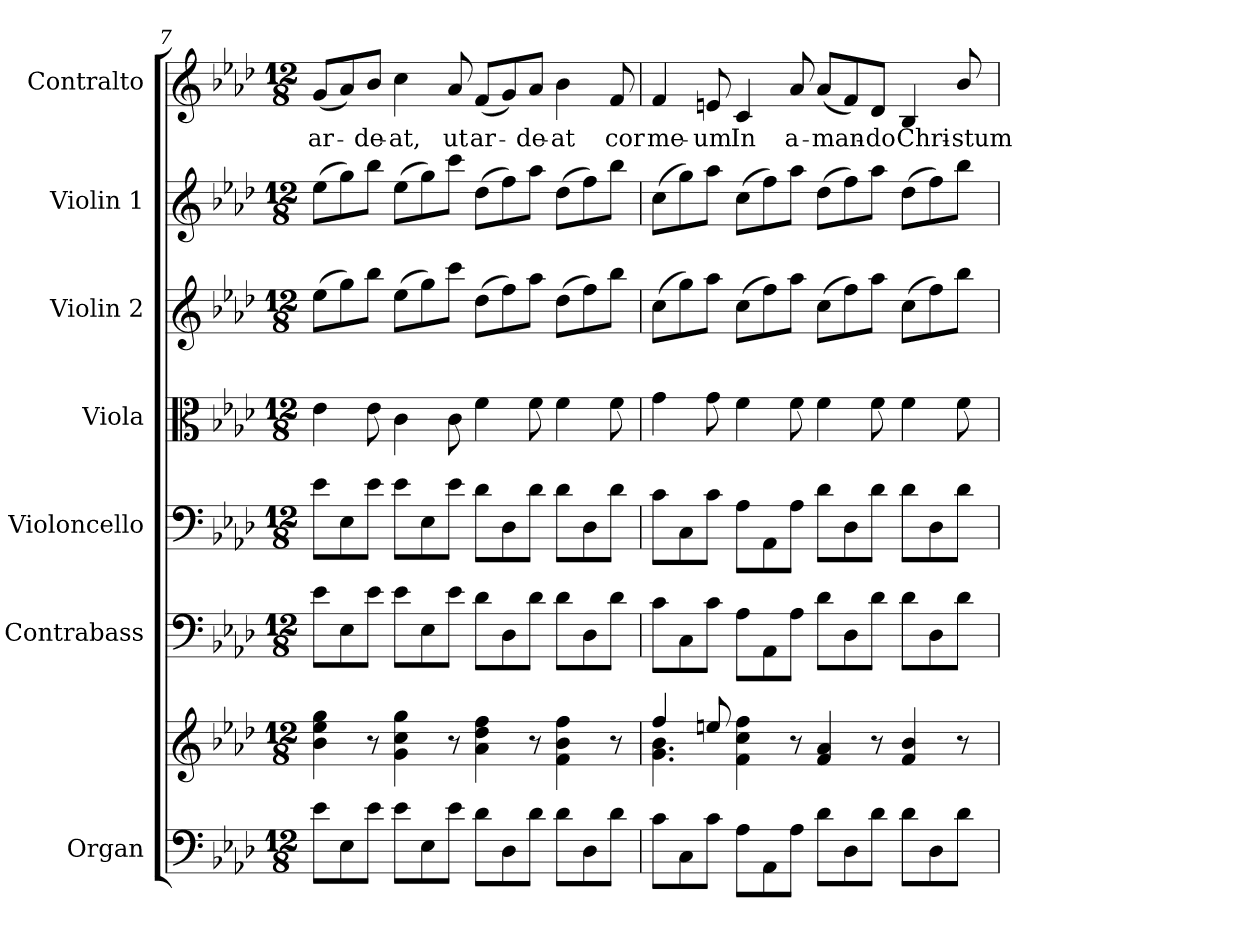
**kern	**kern	**kern	**kern	**kern	**kern	**kern	**kern	**text
*part7	*part7	*part6	*part5	*part4	*part3	*part2	*part1	*part1
*staff8	*staff7	*staff6	*staff5	*staff4	*staff3	*staff2	*staff1	*staff1
*I"Organ	*	*I"Contrabass	*I"Violoncello	*I"Viola	*I"Violin 2	*I"Violin 1	*I"Contralto	*
*I'Org.	*	*I'Cb.	*I'Vc.	*I'Vla.	*I'Vln. 2	*I'Vln. 1	*I'C.	*
*clefF4	*clefG2	*clefF4	*clefF4	*clefC3	*clefG2	*clefG2	*clefG2	*
*	*	*ITrd7c12	*	*	*	*	*	*
*k[b-e-a-d-]	*k[b-e-a-d-]	*k[b-e-a-d-]	*k[b-e-a-d-]	*k[b-e-a-d-]	*k[b-e-a-d-]	*k[b-e-a-d-]	*k[b-e-a-d-]	*
*f:	*f:	*f:	*f:	*f:	*f:	*f:	*f:	*
*M12/8	*M12/8	*M12/8	*M12/8	*M12/8	*M12/8	*M12/8	*M12/8	*
=7	=7	=7	=7	=7	=7	=7	=7	=7
!	!	!	!	!	!	!	!	!LO:LY:b:color=#000000
8e-i\L	4b-i\ 4ee-i 4ggi	8E-i\L	8e-i\L	4e-i\	(8ee-i\L	(8ee-i\L	(8gi/L	ar-
8E-i\	.	8EE-i\	8E-i\	.	8ggi\)	8ggi\)	8a-i/)	.
!	!	!	!	!	!	!	!	!LO:LY:b:color=#000000
8e-i\J	8r	8E-i\J	8e-i\J	8e-i\	8bb-i\J	8bb-i\J	8b-i/J	-de-
!	!	!	!	!	!	!	!	!LO:LY:b:color=#000000
8e-i\L	4gi\ 4cci 4ggi	8E-i\L	8e-i\L	4ci\	(8ee-i\L	(8ee-i\L	4cci\	-at,
8E-i\	.	8EE-i\	8E-i\	.	8ggi\)	8ggi\)	.	.
!	!	!	!	!	!	!	!	!LO:LY:b:color=#000000
8e-i\J	8r	8E-i\J	8e-i\J	8ci\	8ccci\J	8ccci\J	8a-i/	ut
!	!	!	!	!	!	!	!	!LO:LY:b:color=#000000
8d-i\L	4a-i\ 4dd-i 4ffi	8D-i\L	8d-i\L	4fi\	(8dd-i\L	(8dd-i\L	(8fi/L	ar-
8D-i\	.	8DD-i\	8D-i\	.	8ffi\)	8ffi\)	8gi/)	.
!	!	!	!	!	!	!	!	!LO:LY:b:color=#000000
8d-i\J	8r	8D-i\J	8d-i\J	8fi\	8aa-i\J	8aa-i\J	8a-i/J	-de-
!	!	!	!	!	!	!	!	!LO:LY:b:color=#000000
8d-i\L	4fi\ 4b-i 4ffi	8D-i\L	8d-i\L	4fi\	(8dd-i\L	(8dd-i\L	4b-i\	-at
8D-i\	.	8DD-i\	8D-i\	.	8ffi\)	8ffi\)	.	.
!	!	!	!	!	!	!	!	!LO:LY:b:color=#000000
8d-i\J	8r	8D-i\J	8d-i\J	8fi\	8bb-i\J	8bb-i\J	8fi/	cor
!!LO:LB:g=z
=8	=8	=8	=8	=8	=8	=8	=8	=8
*	*^	*	*	*	*	*	*	*
!	!	!	!	!	!	!	!	!	!LO:LY:b:color=#000000
8ci\L	4.gi\ 4.b-i	4ffi/	8Ci\L	8ci\L	4gi\	(8cci\L	(8cci\L	4fi/	me-
8Ci\	.	.	8CCi\	8Ci\	.	8ggi\)	8ggi\)	.	.
!	!	!	!	!	!	!	!	!	!LO:LY:b:color=#000000
8ci\J	.	8eeni/	8Ci\J	8ci\J	8gi\	8aa-i\J	8aa-i\J	8eni/	-um
!	!	!	!	!	!	!	!	!	!LO:LY:b:color=#000000
8A-i\L	4fi\ 4cci 4ffi	4.ryy	8AA-i\L	8A-i\L	4fi\	(8cci\L	(8cci\L	4ci/	In
8AA-i\	.	.	8AAA-i\	8AA-i\	.	8ffi\)	8ffi\)	.	.
!	!	!	!	!	!	!	!	!	!LO:LY:b:color=#000000
8A-i\J	8r	.	8AA-i\J	8A-i\J	8fi\	8aa-i\J	8aa-i\J	8a-i/	a-
!	!	!	!	!	!	!	!	!	!LO:LY:b:color=#000000
8d-i\L	4fi/ 4a-i	4.ryy	8D-i\L	8d-i\L	4fi\	(8cci\L	(8dd-i\L	(8a-i/L	-man-
8D-i\	.	.	8DD-i\	8D-i\	.	8ffi\)	8ffi\)	8fi/)	.
!	!	!	!	!	!	!	!	!	!LO:LY:b:color=#000000
8d-i\J	8r	.	8D-i\J	8d-i\J	8fi\	8aa-i\J	8aa-i\J	8d-i/J	-do
!	!	!	!	!	!	!	!	!	!LO:LY:b:color=#000000
8d-i\L	4fi/ 4b-i	4.ryy	8D-i\L	8d-i\L	4fi\	(8cci\L	(8dd-i\L	4B-i/	Chri-
8D-i\	.	.	8DD-i\	8D-i\	.	8ffi\)	8ffi\)	.	.
!	!	!	!	!	!	!	!	!	!LO:LY:b:color=#000000
8d-i\J	8r	.	8D-i\J	8d-i\J	8fi\	8bb-i\J	8bb-i\J	8b-i/	-stum
*	*v	*v	*	*	*	*	*	*	*
=	=	=	=	=	=	=	=	=
*-	*-	*-	*-	*-	*-	*-	*-	*-
